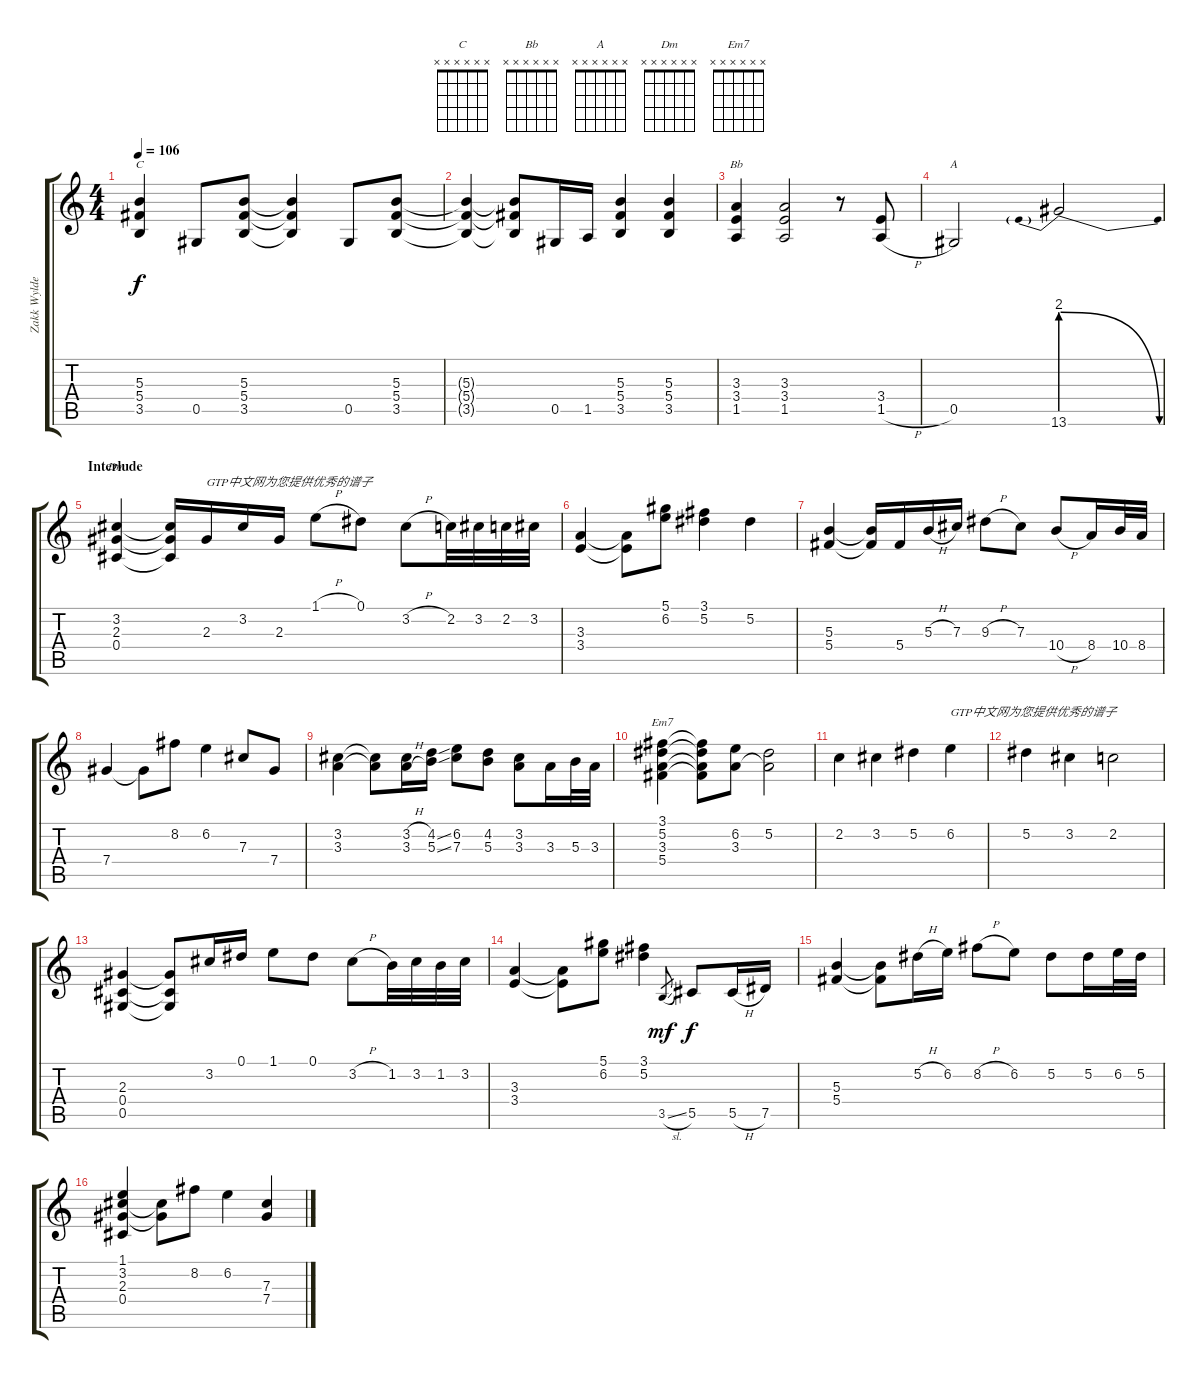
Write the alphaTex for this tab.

\track ("Zakk Wylde" "Zakk Wylde") {instrument distortionguitar}
\staff {score tabs}
\tuning (Eb4 Bb3 Gb3 Db3 Ab2 Eb2) {hide}
\chord ("C" x x x x x x)
\chord ("Bb" x x x x x x)
\chord ("A" x x x x x x)
\chord ("Dm" x x x x x x)
\chord ("Em7" x x x x x x)
\ts (4 4)
\tempo 106
\clef g2
\ks c
(5.3 5.4 3.5).4{ch "C" dy f} 0.5.8 (5.3 5.4 3.5).8 (5.3{t} 5.4{t} 3.5{t}).4 0.5.8 (5.3 5.4 3.5).8 |
(5.3{t} 5.4{t} 3.5{t}).4 (5.3{t} 5.4{t} 3.5{t}).8 0.5.16 1.5.16 (5.3 5.4 3.5).4 (5.3 5.4 3.5).4 |
(3.3 3.4 1.5).4{ch "Bb"} (3.3 3.4 1.5).2 r.8 (3.4 1.5{h}).8 |
0.5.2{ch "A"} 13.6{be (prebendrelease 0 8 60 0)}.2 |
\section ("" "Interlude")
(3.2 2.3 0.4).4{ch "Dm"} (3.2{t} 2.3{t} 0.4{t}).16 2.3.16{txt "GTP中文网为您提供优秀的谱子"} 3.2.16 2.3.16 1.1{h}.8 0.1.8 3.2{h}.8 2.2.32 3.2.32 2.2.32 3.2.32 |
(3.3 3.4).4 (3.3{t} 3.4{t}).8 (5.1 6.2).8 (3.1 5.2).4 5.2.4 |
(5.3 5.4).4 (5.3{t} 5.4{t}).16 5.4.16 5.3{h}.16 7.3.16 9.3{h}.8 7.3.8 10.4{h}.8 8.4.16 10.4.32 8.4.32 |
7.4.4 7.4{t}.8 8.2.8 6.2.4 7.3.8 7.4.8 |
(3.2 3.3).4 (3.2{t} 3.3{t}).8 (3.2{h} 3.3{h}).16 (4.2{ss} 5.3{ss}).16 (6.2 7.3).8 (4.2 5.3).8 (3.2 3.3).8 3.3.16 5.3.32 3.3.32 |
(3.1 5.2 3.3 5.4).4{ch "Em7"} (3.1{t} 5.2{t} 3.3{t} 5.4{t}).8 (6.2 3.3).8 (5.2 3.3{t}).2 |
2.2.4 3.2.4 5.2.4 6.2.4{txt "GTP中文网为您提供优秀的谱子"} |
5.2.4 3.2.4 2.2.2 |
(2.3 0.4 0.5).4 (2.3{t} 0.4{t} 0.5{t}).8 3.2.16 0.1.16 1.1.8 0.1.8 3.2{h}.8 1.2.32 3.2.32 1.2.32 3.2.32 |
(3.3 3.4).4 (3.3{t} 3.4{t}).8 (5.1 6.2).8 (3.1 5.2).4 3.5{sl}.8{gr dy mf} 5.5.8{dy f} 5.5{h}.16 7.5.16 |
(5.3 5.4).4 (5.3{t} 5.4{t}).8 5.2{h}.16 6.2.16 8.2{h}.8 6.2.8 5.2.8 5.2.16 6.2.32 5.2.32 |
(1.1 3.2 2.3 0.4).4 (3.2{t} 2.3{t}).8 8.2.8 6.2.4 (7.3 7.4).4
